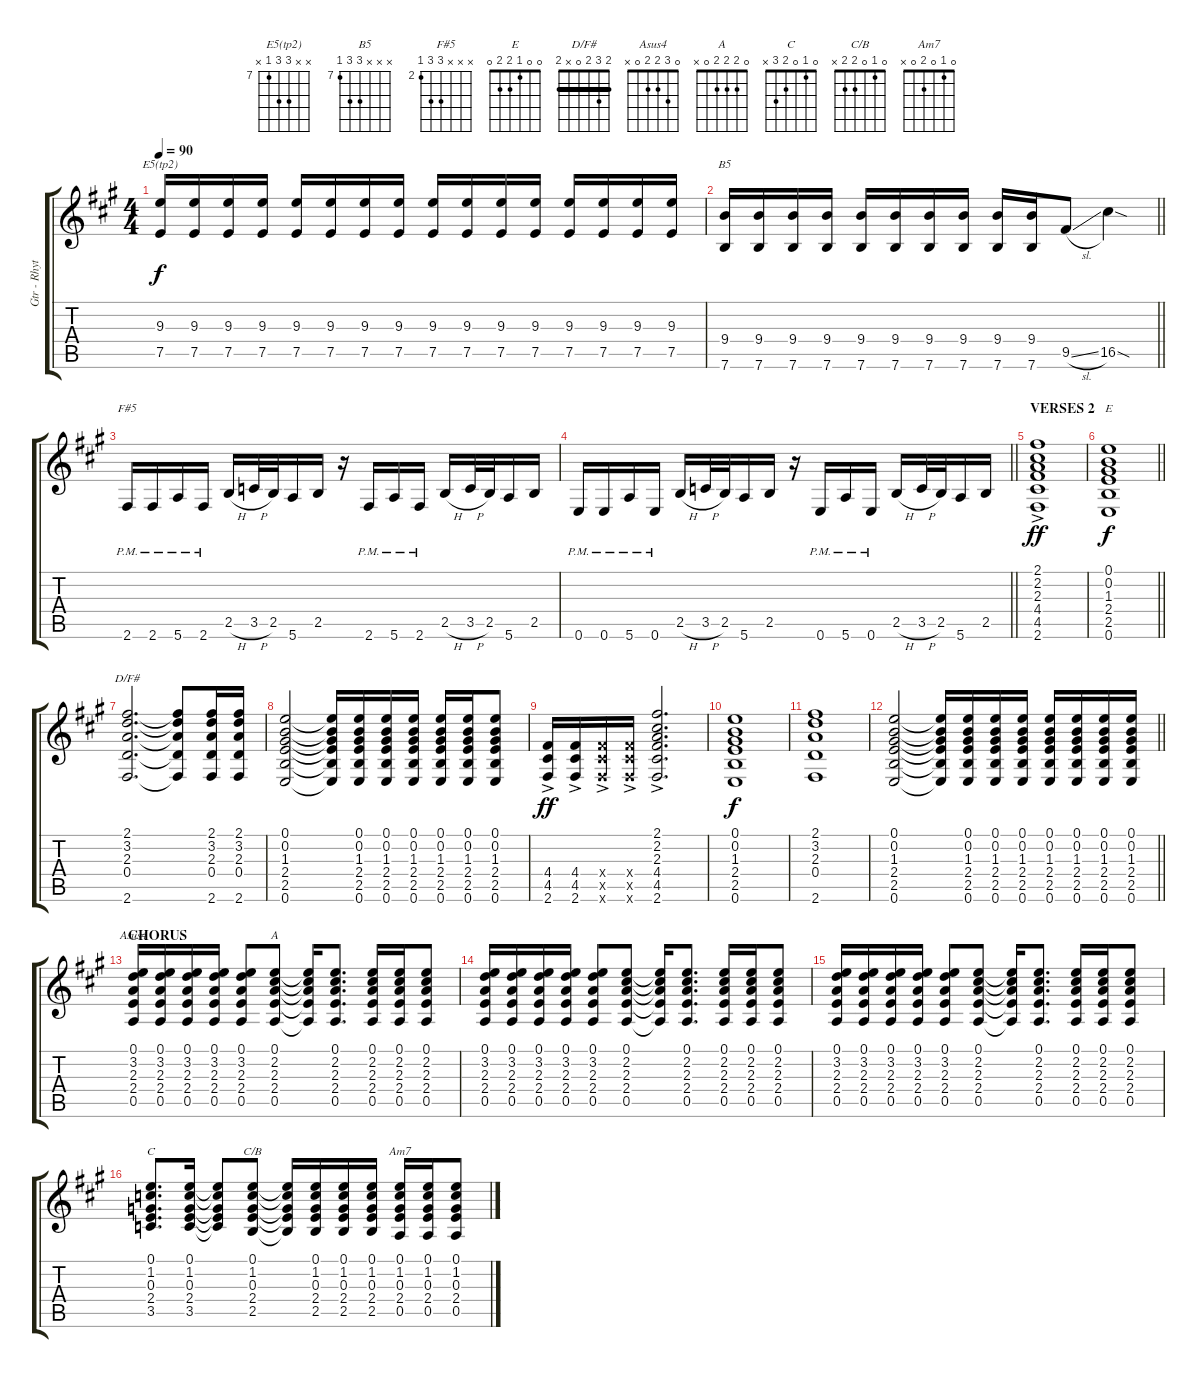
\track ("Gtr - Rhythm 1" "Gtr - Rhyt") {instrument overdrivenguitar}
\staff {score tabs}
\tuning (E4 B3 G3 D3 A2 E2) {hide}
\chord ("E5(tp2)" x x 9 9 7 x) {firstfret 7}
\chord ("B5" x x x 9 9 7) {firstfret 7}
\chord ("F#5" x x x 4 4 2) {firstfret 2}
\chord ("E" 0 0 1 2 2 0)
\chord ("D/F#" 2 3 2 0 x 2) {barre 2}
\chord ("Asus4" 0 3 2 2 0 x)
\chord ("A" 0 2 2 2 0 x)
\chord ("C" 0 1 0 2 3 x)
\chord ("C/B" 0 1 0 2 2 x)
\chord ("Am7" 0 1 0 2 0 x)
\ts (4 4)
\tempo 90
\clef g2
\ks f#minor
(9.3 7.5).16{ch "E5(tp2)" dy f} (9.3 7.5).16 (9.3 7.5).16 (9.3 7.5).16 (9.3 7.5).16 (9.3 7.5).16 (9.3 7.5).16 (9.3 7.5).16 (9.3 7.5).16 (9.3 7.5).16 (9.3 7.5).16 (9.3 7.5).16 (9.3 7.5).16 (9.3 7.5).16 (9.3 7.5).16 (9.3 7.5).16 |
\barLineRight lightlight
(9.4 7.6).16{ch "B5"} (9.4 7.6).16 (9.4 7.6).16 (9.4 7.6).16 (9.4 7.6).16 (9.4 7.6).16 (9.4 7.6).16 (9.4 7.6).16 (9.4 7.6).16 (9.4 7.6).16 9.5{sl}.8 16.5{sod}.4 |
2.6{pm}.16{ch "F#5"} 2.6{pm}.16 5.6{pm}.16 2.6{pm}.16 2.5{h}.16 3.5{h}.32 2.5.32{beam splitsecondary} 5.6.16 2.5.16 r.16 2.6{pm}.16 5.6{pm}.16 2.6{pm}.16 2.5{h}.16 3.5{h}.32 2.5.32{beam splitsecondary} 5.6.16 2.5.16 |
\barLineRight lightlight
0.6{pm}.16 0.6{pm}.16 5.6{pm}.16 0.6{pm}.16 2.5{h}.16 3.5{h}.32 2.5.32{beam splitsecondary} 5.6.16 2.5.16 r.16 0.6{pm}.16 5.6{pm}.16 0.6{pm}.16 2.5{h}.16 3.5{h}.32 2.5.32{beam splitsecondary} 5.6.16 2.5.16 |
\section ("" "VERSES 2")
(2.1 2.2 2.3 4.4{ac} 4.5{ac} 2.6{ac}).1{dy ff volume 12 instrument electricguitarclean} |
\barLineRight lightlight
(0.1 0.2 1.3 2.4 2.5 0.6).1{ch "E" dy f} |
(2.1 3.2 2.3 0.4 2.6).2{d ch "D/F#"} (2.1{t} 3.2{t} 2.3{t} 0.4{t} 2.6{t}).8 (2.1 3.2 2.3 0.4 2.6).16 (2.1 3.2 2.3 0.4 2.6).16 |
(0.1 0.2 1.3 2.4 2.5 0.6).2 (0.1{t} 0.2{t} 1.3{t} 2.4{t} 2.5{t} 0.6{t}).16 (0.1 0.2 1.3 2.4 2.5 0.6).16 (0.1 0.2 1.3 2.4 2.5 0.6).16 (0.1 0.2 1.3 2.4 2.5 0.6).16 (0.1 0.2 1.3 2.4 2.5 0.6).16 (0.1 0.2 1.3 2.4 2.5 0.6).16 (0.1 0.2 1.3 2.4 2.5 0.6).8 |
(4.4{ac} 4.5{ac} 2.6{ac}).16{dy ff} (4.4{ac} 4.5{ac} 2.6{ac}).16 (4.4{ac x} 4.5{ac x} 2.6{ac x}).16 (4.4{ac x} 4.5{ac x} 2.6{ac x}).16 (2.1 2.2 2.3 4.4{ac} 4.5{ac} 2.6{ac}).2{d} |
(0.1 0.2 1.3 2.4 2.5 0.6).1{dy f} |
(2.1 3.2 2.3 0.4 2.6).1 |
\barLineRight lightlight
(0.1 0.2 1.3 2.4 2.5 0.6).2 (0.1{t} 0.2{t} 1.3{t} 2.4{t} 2.5{t} 0.6{t}).16 (0.1 0.2 1.3 2.4 2.5 0.6).16 (0.1 0.2 1.3 2.4 2.5 0.6).16 (0.1 0.2 1.3 2.4 2.5 0.6).16 (0.1 0.2 1.3 2.4 2.5 0.6).16 (0.1 0.2 1.3 2.4 2.5 0.6).16 (0.1 0.2 1.3 2.4 2.5 0.6).16 (0.1 0.2 1.3 2.4 2.5 0.6).16 |
\section ("" "CHORUS")
(0.1 3.2 2.3 2.4 0.5).16{ch "Asus4"} (0.1 3.2 2.3 2.4 0.5).16 (0.1 3.2 2.3 2.4 0.5).16 (0.1 3.2 2.3 2.4 0.5).16 (0.1 3.2 2.3 2.4 0.5).8 (0.1 2.2 2.3 2.4 0.5).8{ch "A"} (0.1{t} 2.2{t} 2.3{t} 2.4{t} 0.5{t}).16 (0.1 2.2 2.3 2.4 0.5).8{d} (0.1 2.2 2.3 2.4 0.5).16 (0.1 2.2 2.3 2.4 0.5).16 (0.1 2.2 2.3 2.4 0.5).8 |
(0.1 3.2 2.3 2.4 0.5).16 (0.1 3.2 2.3 2.4 0.5).16 (0.1 3.2 2.3 2.4 0.5).16 (0.1 3.2 2.3 2.4 0.5).16 (0.1 3.2 2.3 2.4 0.5).8 (0.1 2.2 2.3 2.4 0.5).8 (0.1{t} 2.2{t} 2.3{t} 2.4{t} 0.5{t}).16 (0.1 2.2 2.3 2.4 0.5).8{d} (0.1 2.2 2.3 2.4 0.5).16 (0.1 2.2 2.3 2.4 0.5).16 (0.1 2.2 2.3 2.4 0.5).8 |
(0.1 3.2 2.3 2.4 0.5).16 (0.1 3.2 2.3 2.4 0.5).16 (0.1 3.2 2.3 2.4 0.5).16 (0.1 3.2 2.3 2.4 0.5).16 (0.1 3.2 2.3 2.4 0.5).8 (0.1 2.2 2.3 2.4 0.5).8 (0.1{t} 2.2{t} 2.3{t} 2.4{t} 0.5{t}).16 (0.1 2.2 2.3 2.4 0.5).8{d} (0.1 2.2 2.3 2.4 0.5).16 (0.1 2.2 2.3 2.4 0.5).16 (0.1 2.2 2.3 2.4 0.5).8 |
(0.1 1.2 0.3 2.4 3.5).8{d ch "C"} (0.1 1.2 0.3 2.4 3.5).16 (0.1{t} 1.2{t} 0.3{t} 2.4{t} 3.5{t}).8 (0.1 1.2 0.3 2.4 2.5).8{ch "C/B"} (0.1{t} 1.2{t} 0.3{t} 2.4{t} 2.5{t}).16 (0.1 1.2 0.3 2.4 2.5).16 (0.1 1.2 0.3 2.4 2.5).16 (0.1 1.2 0.3 2.4 2.5).16 (0.1 1.2 0.3 2.4 0.5).16{ch "Am7"} (0.1 1.2 0.3 2.4 0.5).16 (0.1 1.2 0.3 2.4 0.5).8
